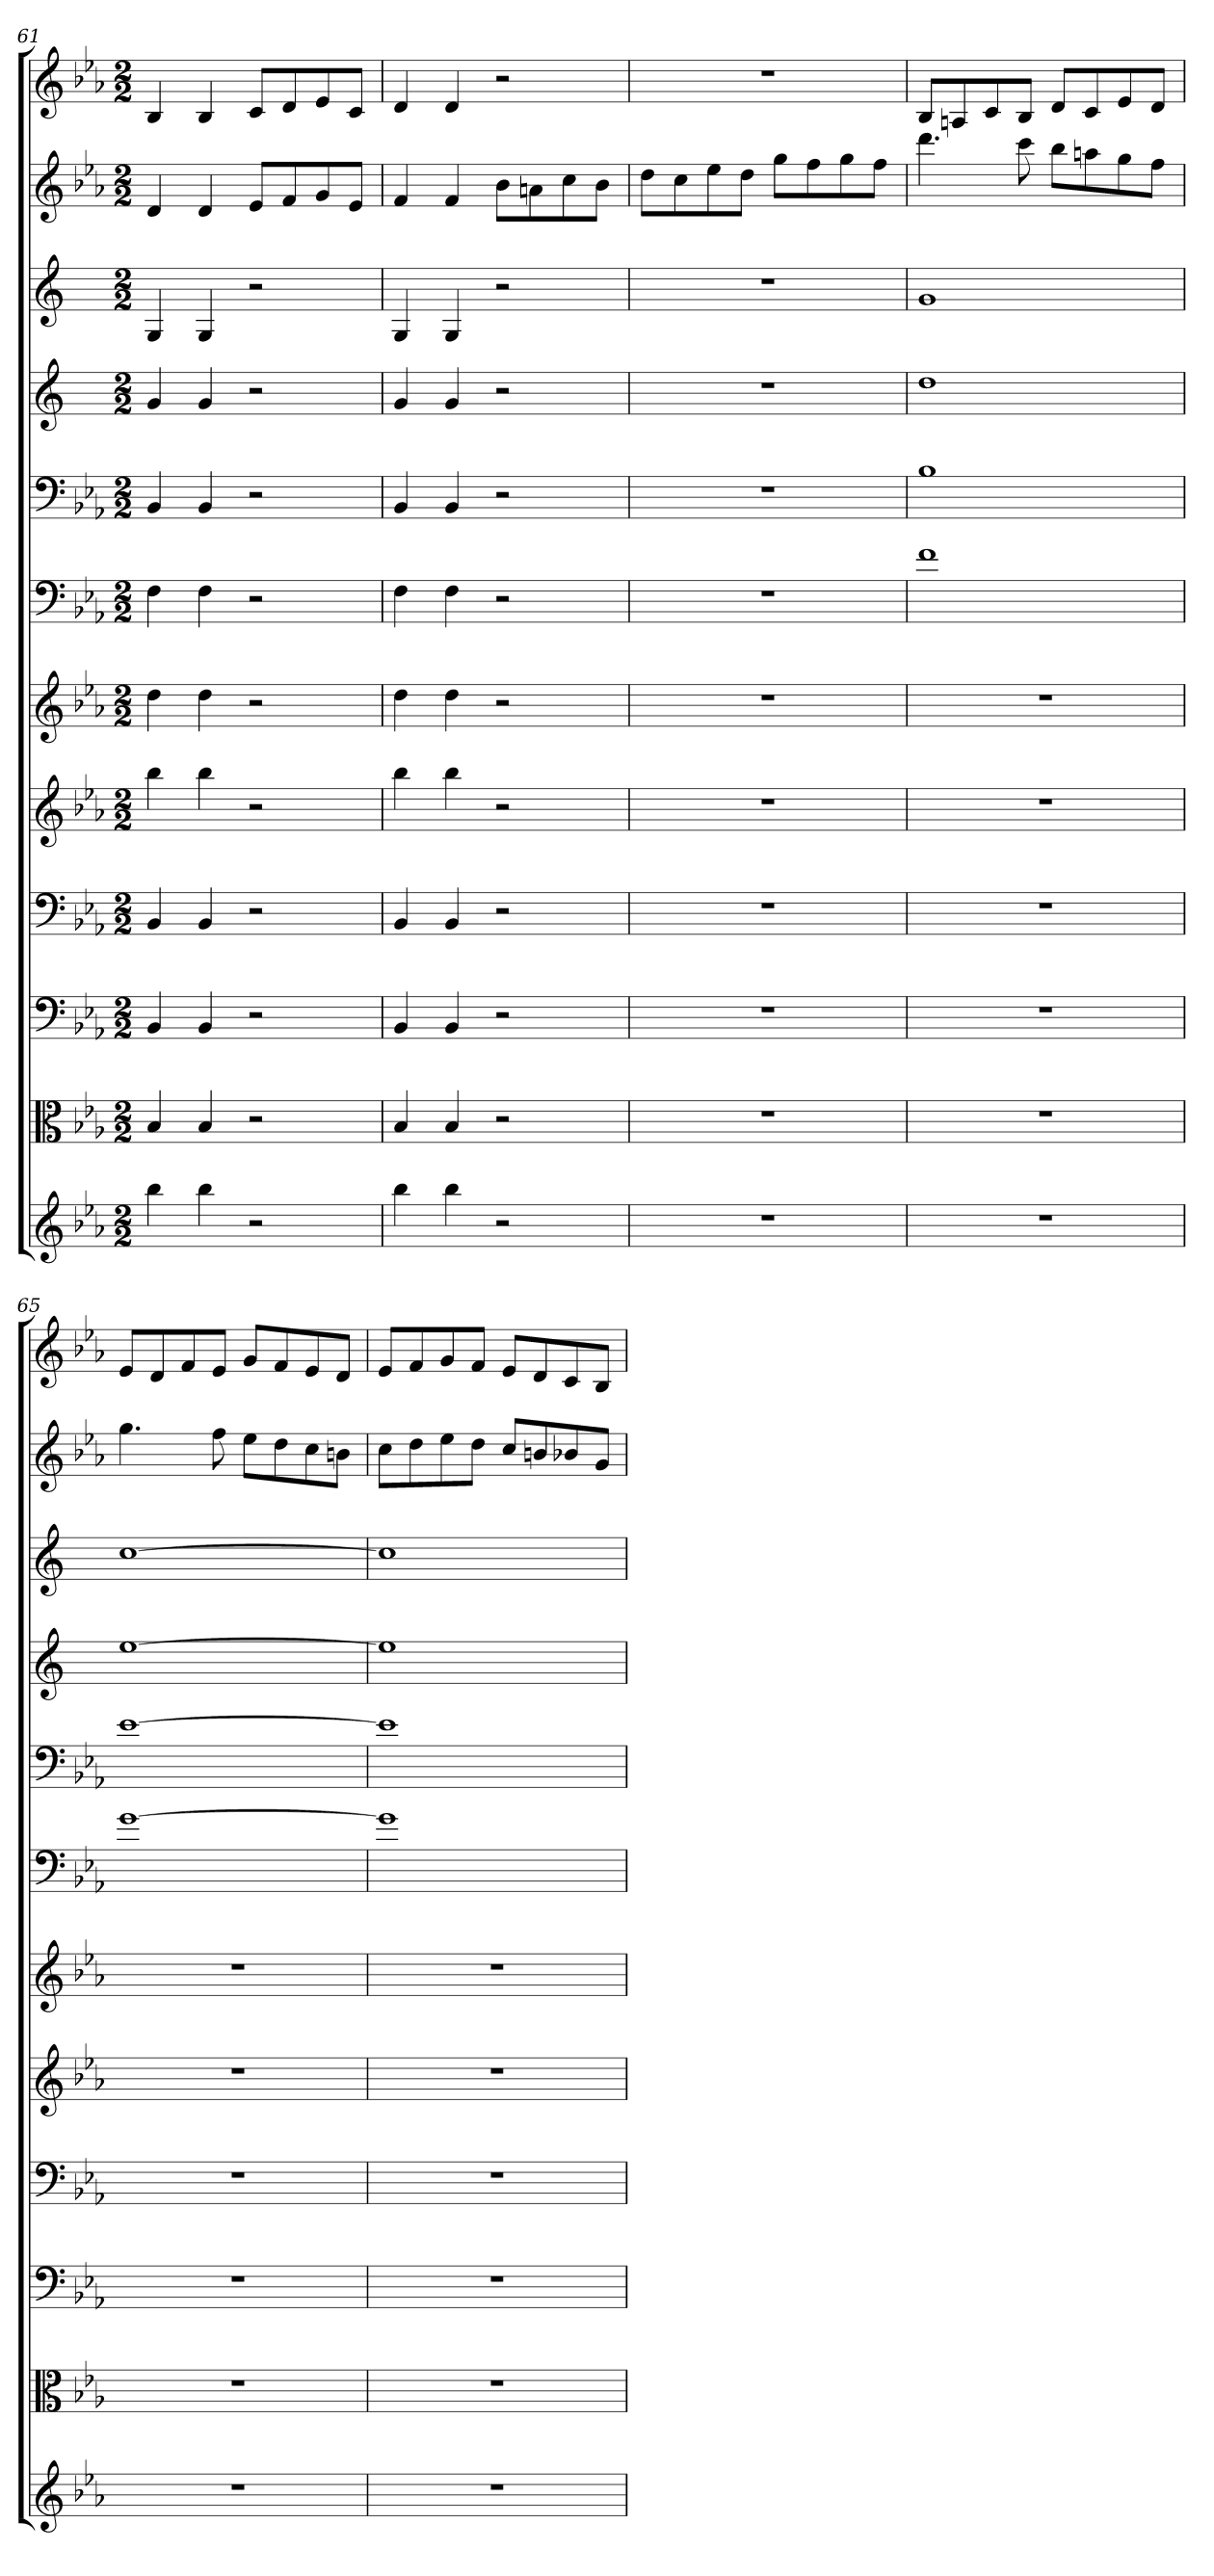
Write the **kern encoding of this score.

**kern	**kern	**kern	**kern	**kern	**kern	**kern	**kern	**kern	**kern	**kern	**kern
*part12	*part11	*part10	*part9	*part8	*part7	*part6	*part5	*part4	*part3	*part2	*part1
*staff12	*staff11	*staff10	*staff9	*staff8	*staff7	*staff6	*staff5	*staff4	*staff3	*staff2	*staff1
*	*clefC3	*clefF4	*clefF4	*	*	*clefF4	*clefF4	*	*	*	*
*k[b-e-a-]	*k[b-e-a-]	*k[b-e-a-]	*k[b-e-a-]	*k[b-e-a-]	*k[b-e-a-]	*k[b-e-a-]	*k[b-e-a-]	*k[]	*k[]	*k[b-e-a-]	*k[b-e-a-]
*E-:	*E-:	*E-:	*E-:	*E-:	*E-:	*E-:	*E-:	*	*	*E-:	*E-:
*M2/2	*M2/2	*M2/2	*M2/2	*M2/2	*M2/2	*M2/2	*M2/2	*M2/2	*M2/2	*M2/2	*M2/2
=61	=61	=61	=61	=61	=61	=61	=61	=61	=61	=61	=61
4bb-	4B-	4BB-	4BB-	4bb-	4dd	4F	4BB-	4g	4G	4d	4B-
4bb-	4B-	4BB-	4BB-	4bb-	4dd	4F	4BB-	4g	4G	4d	4B-
2r	2r	2r	2r	2r	2r	2r	2r	2r	2r	8e-L	8cL
.	.	.	.	.	.	.	.	.	.	8f	8d
.	.	.	.	.	.	.	.	.	.	8g	8e-
.	.	.	.	.	.	.	.	.	.	8e-J	8cJ
=62	=62	=62	=62	=62	=62	=62	=62	=62	=62	=62	=62
4bb-	4B-	4BB-	4BB-	4bb-	4dd	4F	4BB-	4g	4G	4f	4d
4bb-	4B-	4BB-	4BB-	4bb-	4dd	4F	4BB-	4g	4G	4f	4d
2r	2r	2r	2r	2r	2r	2r	2r	2r	2r	8b-L	2r
.	.	.	.	.	.	.	.	.	.	8an	.
.	.	.	.	.	.	.	.	.	.	8cc	.
.	.	.	.	.	.	.	.	.	.	8b-J	.
=63	=63	=63	=63	=63	=63	=63	=63	=63	=63	=63	=63
1r	1r	1r	1r	1r	1r	1r	1r	1r	1r	8ddL	1r
.	.	.	.	.	.	.	.	.	.	8cc	.
.	.	.	.	.	.	.	.	.	.	8ee-	.
.	.	.	.	.	.	.	.	.	.	8ddJ	.
.	.	.	.	.	.	.	.	.	.	8ggL	.
.	.	.	.	.	.	.	.	.	.	8ff	.
.	.	.	.	.	.	.	.	.	.	8gg	.
.	.	.	.	.	.	.	.	.	.	8ffJ	.
=64	=64	=64	=64	=64	=64	=64	=64	=64	=64	=64	=64
1r	1r	1r	1r	1r	1r	1f	1B-	1dd	1g	4.ddd	8B-L
.	.	.	.	.	.	.	.	.	.	.	8An
.	.	.	.	.	.	.	.	.	.	.	8c
.	.	.	.	.	.	.	.	.	.	8ccc	8B-J
.	.	.	.	.	.	.	.	.	.	8bb-L	8dL
.	.	.	.	.	.	.	.	.	.	8aan	8c
.	.	.	.	.	.	.	.	.	.	8gg	8e-
.	.	.	.	.	.	.	.	.	.	8ffJ	8dJ
=65	=65	=65	=65	=65	=65	=65	=65	=65	=65	=65	=65
1r	1r	1r	1r	1r	1r	[1g	[1e-	[1ee	[1cc	4.gg	8e-L
.	.	.	.	.	.	.	.	.	.	.	8d
.	.	.	.	.	.	.	.	.	.	.	8f
.	.	.	.	.	.	.	.	.	.	8ff	8e-J
.	.	.	.	.	.	.	.	.	.	8ee-L	8gL
.	.	.	.	.	.	.	.	.	.	8dd	8f
.	.	.	.	.	.	.	.	.	.	8cc	8e-
.	.	.	.	.	.	.	.	.	.	8bnJ	8dJ
=66	=66	=66	=66	=66	=66	=66	=66	=66	=66	=66	=66
1r	1r	1r	1r	1r	1r	1g]	1e-]	1ee]	1cc]	8ccL	8e-L
.	.	.	.	.	.	.	.	.	.	8dd	8f
.	.	.	.	.	.	.	.	.	.	8ee-	8g
.	.	.	.	.	.	.	.	.	.	8ddJ	8fJ
.	.	.	.	.	.	.	.	.	.	8ccL	8e-L
.	.	.	.	.	.	.	.	.	.	8bn	8d
.	.	.	.	.	.	.	.	.	.	8b-X	8c
.	.	.	.	.	.	.	.	.	.	8gJ	8B-J
=	=	=	=	=	=	=	=	=	=	=	=
*-	*-	*-	*-	*-	*-	*-	*-	*-	*-	*-	*-
